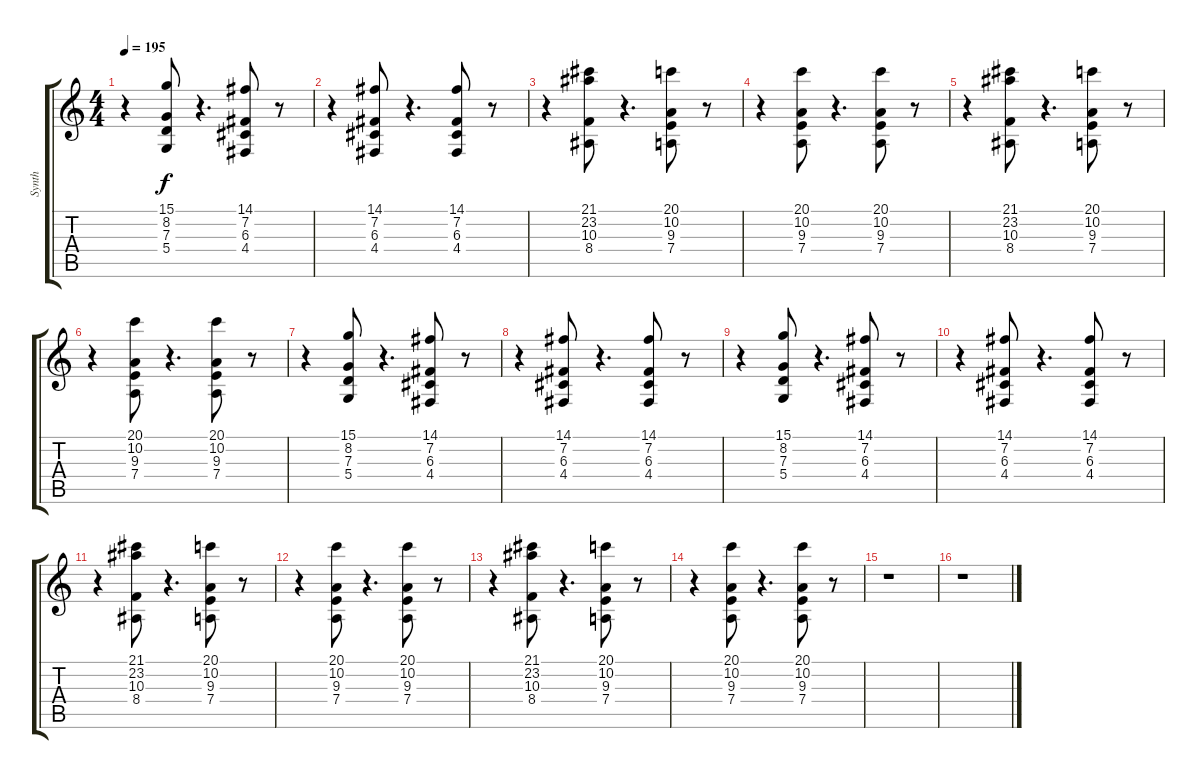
\track ("Synth" "Synth") {instrument stringensemble1}
\staff {score tabs}
\tuning (E4 B3 G3 D3 A2 E2) {hide}
\ts (4 4)
\tempo 195
\clef g2
\ks c
r.4{dy f} (15.1 8.2 7.3 5.4).8 r.4{d} (14.1 7.2 6.3 4.4).8 r.8 |
r.4 (14.1 7.2 6.3 4.4).8 r.4{d} (14.1 7.2 6.3 4.4).8 r.8 |
r.4 (21.1 23.2 10.3 8.4).8 r.4{d} (20.1 10.2 9.3 7.4).8 r.8 |
r.4 (20.1 10.2 9.3 7.4).8 r.4{d} (20.1 10.2 9.3 7.4).8 r.8 |
r.4 (21.1 23.2 10.3 8.4).8 r.4{d} (20.1 10.2 9.3 7.4).8 r.8 |
r.4 (20.1 10.2 9.3 7.4).8 r.4{d} (20.1 10.2 9.3 7.4).8 r.8 |
r.4 (15.1 8.2 7.3 5.4).8 r.4{d} (14.1 7.2 6.3 4.4).8 r.8 |
r.4 (14.1 7.2 6.3 4.4).8 r.4{d} (14.1 7.2 6.3 4.4).8 r.8 |
r.4 (15.1 8.2 7.3 5.4).8 r.4{d} (14.1 7.2 6.3 4.4).8 r.8 |
r.4 (14.1 7.2 6.3 4.4).8 r.4{d} (14.1 7.2 6.3 4.4).8 r.8 |
r.4 (21.1 23.2 10.3 8.4).8 r.4{d} (20.1 10.2 9.3 7.4).8 r.8 |
r.4 (20.1 10.2 9.3 7.4).8 r.4{d} (20.1 10.2 9.3 7.4).8 r.8 |
r.4 (21.1 23.2 10.3 8.4).8 r.4{d} (20.1 10.2 9.3 7.4).8 r.8 |
r.4 (20.1 10.2 9.3 7.4).8 r.4{d} (20.1 10.2 9.3 7.4).8 r.8 |
r.1 |
r.1
